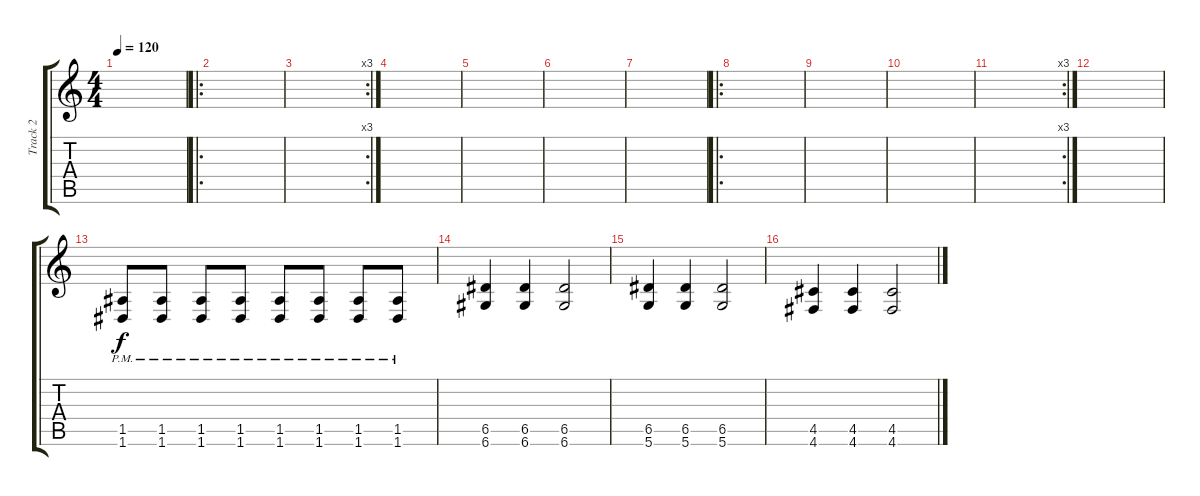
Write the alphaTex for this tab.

\track ("Track 2" "Track 2") {instrument overdrivenguitar}
\staff {score tabs}
\tuning (E4 B3 G3 D3 A2 D2) {hide}
\ts (4 4)
\tempo 120
\clef g2
\ks c
|
\ro
|
\rc 3
|
|
|
|
|
\ro
|
|
|
\rc 3
|
|
(1.5{pm} 1.6{pm}).8 (1.5{pm} 1.6{pm}).8 (1.5{pm} 1.6{pm}).8 (1.5{pm} 1.6{pm}).8 (1.5{pm} 1.6{pm}).8 (1.5{pm} 1.6{pm}).8 (1.5{pm} 1.6{pm}).8 (1.5{pm} 1.6{pm}).8 |
(6.5 6.6).4 (6.5 6.6).4 (6.5 6.6).2 |
(6.5 5.6).4 (6.5 5.6).4 (6.5 5.6).2 |
(4.5 4.6).4 (4.5 4.6).4 (4.5 4.6).2
